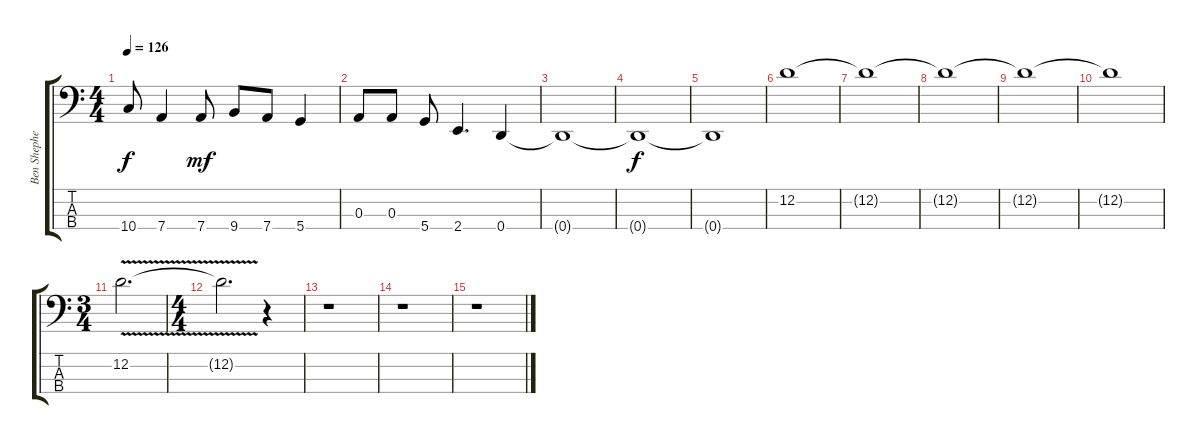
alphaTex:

\track ("Ben Shepherd - Bass" "Ben Shephe") {instrument electricbassfinger}
\staff {score tabs}
\tuning (G2 D2 A1 D1) {hide}
\ts (4 4)
\tempo 126
\clef f4
\ks c
10.4.8{dy f} 7.4.4 7.4.8{dy mf} 9.4.8 7.4.8 5.4.4 |
0.3.8 0.3.8 5.4.8 2.4.4{d} 0.4.4 |
0.4{t}.1 |
0.4{t}.1{dy f} |
0.4{t}.1 |
12.2.1 |
12.2{t}.1 |
12.2{t}.1 |
12.2{t}.1 |
12.2{t}.1 |
\ts (3 4)
12.2{v}.2{d} |
\ts (4 4)
12.2{v t}.2{d} r.4 |
r.1 |
r.1 |
r.1
